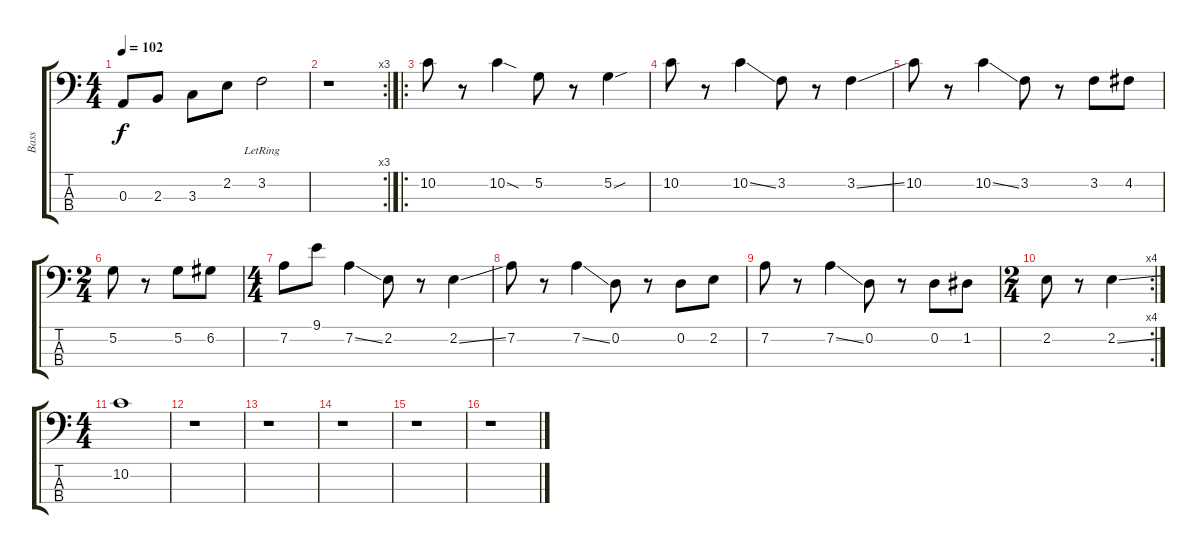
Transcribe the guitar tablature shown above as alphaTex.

\track ("Bass" "Bass") {instrument electricbassfinger}
\staff {score tabs}
\tuning (G2 D2 A1 E1) {hide}
\ts (4 4)
\tempo 102
\clef f4
\ks c
0.3.8{dy f} 2.3.8 3.3.8 2.2.8 3.2{lr}.2 |
\rc 3
r.1 |
\ro
10.2.8 r.8 10.2{sod}.4 5.2.8 r.8 5.2{sou}.4 |
10.2.8 r.8 10.2{ss}.4 3.2.8 r.8 3.2{ss}.4 |
10.2.8 r.8 10.2{ss}.4 3.2.8 r.8 3.2.8 4.2.8 |
\ts (2 4)
5.2.8 r.8 5.2.8 6.2.8 |
\ts (4 4)
7.2.8 9.1.8 7.2{ss}.4 2.2.8 r.8 2.2{ss}.4 |
7.2.8 r.8 7.2{ss}.4 0.2.8 r.8 0.2.8 2.2.8 |
7.2.8 r.8 7.2{ss}.4 0.2.8 r.8 0.2.8 1.2.8 |
\rc 4
\ts (2 4)
2.2.8 r.8 2.2{ss}.4 |
\ts (4 4)
10.2.1 |
r.1 |
r.1 |
r.1 |
r.1 |
r.1
